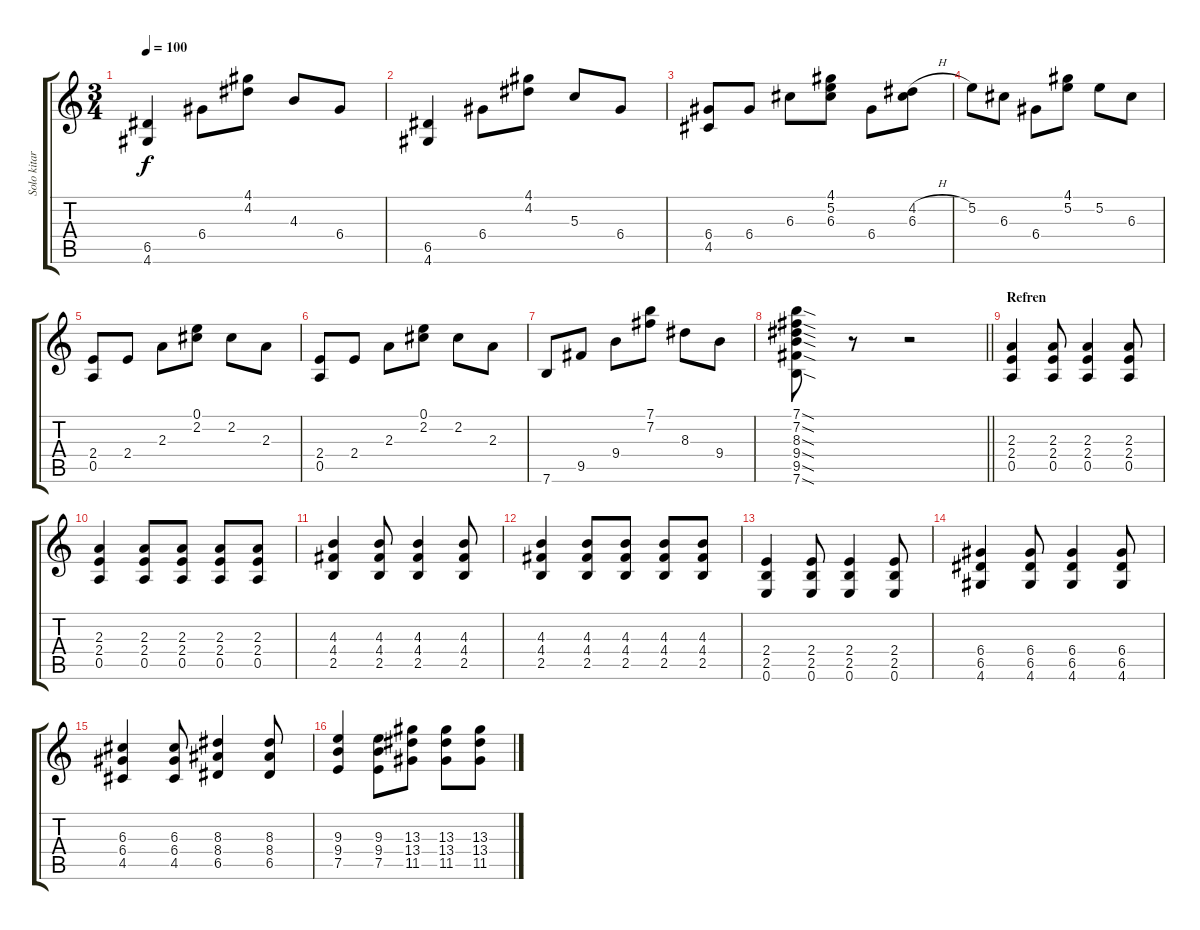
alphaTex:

\track ("Solo kitara" "Solo kitar") {instrument electricguitarclean}
\staff {score tabs}
\tuning (E4 B3 G3 D3 A2 E2) {hide}
\ts (3 4)
\tempo 100
\clef g2
\ks c
(6.5 4.6).4{dy f} 6.4.8 (4.1 4.2).8 4.3.8 6.4.8 |
(6.5 4.6).4 6.4.8 (4.1 4.2).8 5.3.8 6.4.8 |
(6.4 4.5).8 6.4.8 6.3.8 (4.1 5.2 6.3).8 6.4.8 (4.2{h} 6.3).8 |
5.2.8 6.3.8 6.4.8 (4.1 5.2).8 5.2.8 6.3.8 |
(2.4 0.5).8 2.4.8 2.3.8 (0.1 2.2).8 2.2.8 2.3.8 |
(2.4 0.5).8 2.4.8 2.3.8 (0.1 2.2).8 2.2.8 2.3.8 |
7.6.8 9.5.8 9.4.8 (7.1 7.2).8 8.3.8 9.4.8 |
\barLineRight lightlight
(7.1{sod} 7.2{sod} 8.3{sod} 9.4{sod} 9.5{sod} 7.6{sod}).8 r.8 r.2 |
\section ("" "Refren")
(2.3 2.4 0.5).4{instrument distortionguitar} (2.3 2.4 0.5).8 (2.3 2.4 0.5).4 (2.3 2.4 0.5).8 |
(2.3 2.4 0.5).4 (2.3 2.4 0.5).8 (2.3 2.4 0.5).8 (2.3 2.4 0.5).8 (2.3 2.4 0.5).8 |
(4.3 4.4 2.5).4 (4.3 4.4 2.5).8 (4.3 4.4 2.5).4 (4.3 4.4 2.5).8 |
(4.3 4.4 2.5).4 (4.3 4.4 2.5).8 (4.3 4.4 2.5).8 (4.3 4.4 2.5).8 (4.3 4.4 2.5).8 |
(2.4 2.5 0.6).4 (2.4 2.5 0.6).8 (2.4 2.5 0.6).4 (2.4 2.5 0.6).8 |
(6.4 6.5 4.6).4 (6.4 6.5 4.6).8 (6.4 6.5 4.6).4 (6.4 6.5 4.6).8 |
(6.3 6.4 4.5).4 (6.3 6.4 4.5).8 (8.3 8.4 6.5).4 (8.3 8.4 6.5).8 |
(9.3 9.4 7.5).4 (9.3 9.4 7.5).8 (13.3 13.4 11.5).8 (13.3 13.4 11.5).8 (13.3 13.4 11.5).8
